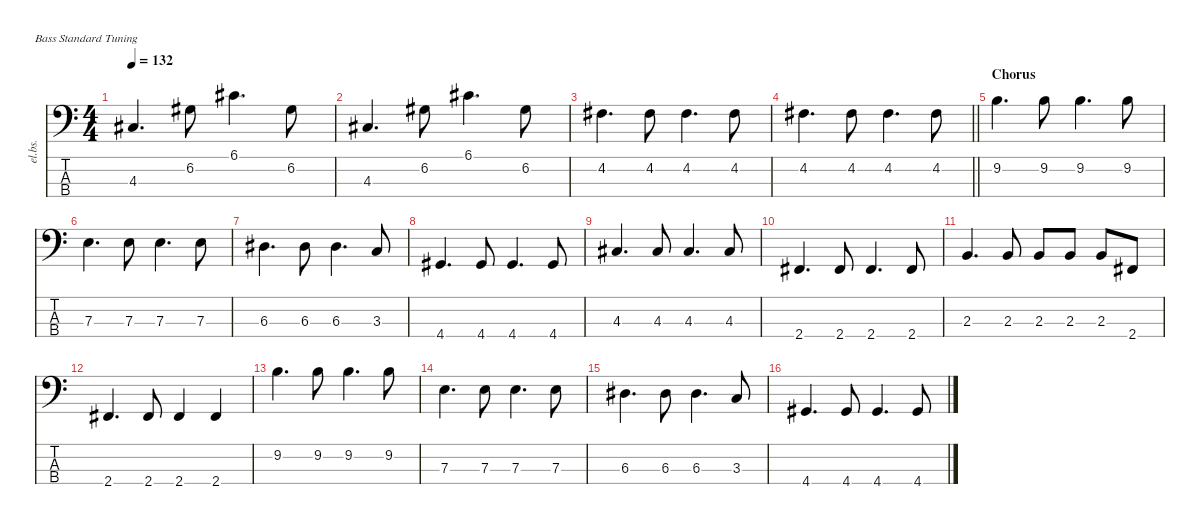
\defaultSystemsLayout 4
\hideDynamics
\bracketExtendMode nobrackets
\otherSystemsTrackNameOrientation horizontal
\track ("Bass" "el.bs.") {instrument electricbassfinger}
\staff {score tabs}
\tuning (G2 D2 A1 E1)
\ts (4 4)
\tempo 132
\clef f4
\ks c
4.3{acc #}.4{d dy f beam Up} 6.2{acc #}.8{beam Down} 6.1{acc #}.4{d beam Down} 6.2{acc #}.8{beam Down} |
4.3{acc #}.4{d beam Up} 6.2{acc #}.8{beam Down} 6.1{acc #}.4{d beam Down} 6.2{acc #}.8{beam Down} |
4.2{acc #}.4{d beam Down} 4.2{acc #}.8{beam Down} 4.2{acc #}.4{d beam Down} 4.2{acc #}.8{beam Down} |
\barLineRight lightlight
4.2{acc #}.4{d beam Down} 4.2{acc #}.8{beam Down} 4.2{acc #}.4{d beam Down} 4.2{acc #}.8{beam Down} |
\section ("" "Chorus")
9.2.4{d beam Down} 9.2.8{beam Down} 9.2.4{d beam Down} 9.2.8{beam Down} |
7.3.4{d beam Down} 7.3.8{beam Down} 7.3.4{d beam Down} 7.3.8{beam Down} |
6.3{acc #}.4{d beam Down} 6.3{acc #}.8{beam Down} 6.3{acc #}.4{d beam Down} 3.3.8{beam Up} |
4.4{acc #}.4{d beam Up} 4.4{acc #}.8{beam Up} 4.4{acc #}.4{d beam Up} 4.4{acc #}.8{beam Up} |
4.3{acc #}.4{d beam Up} 4.3{acc #}.8{beam Up} 4.3{acc #}.4{d beam Up} 4.3{acc #}.8{beam Up} |
2.4{acc #}.4{d beam Up} 2.4{acc #}.8{beam Up} 2.4{acc #}.4{d beam Up} 2.4{acc #}.8{beam Up} |
2.3.4{d beam Up} 2.3.8{beam Up} 2.3.8{beam Up} 2.3.8{beam Up} 2.3.8{beam Up} 2.4{acc #}.8{beam Up} |
2.4{acc #}.4{d beam Up} 2.4{acc #}.8{beam Up} 2.4{acc #}.4{beam Up} 2.4{acc #}.4{beam Up} |
9.2.4{d beam Down} 9.2.8{beam Down} 9.2.4{d beam Down} 9.2.8{beam Down} |
7.3.4{d beam Down} 7.3.8{beam Down} 7.3.4{d beam Down} 7.3.8{beam Down} |
6.3{acc #}.4{d beam Down} 6.3{acc #}.8{beam Down} 6.3{acc #}.4{d beam Down} 3.3.8{beam Up} |
4.4{acc #}.4{d beam Up} 4.4{acc #}.8{beam Up} 4.4{acc #}.4{d beam Up} 4.4{acc #}.8{beam Up}
